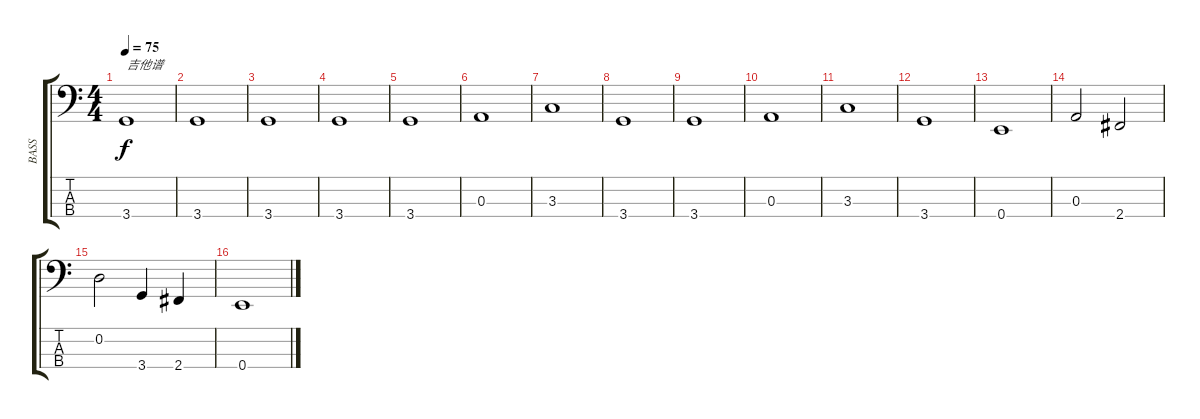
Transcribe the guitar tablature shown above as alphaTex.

\track ("BASS" "BASS") {instrument electricbassfinger}
\staff {score tabs}
\tuning (G2 D2 A1 E1) {hide}
\ts (4 4)
\tempo 75
\clef f4
\ks c
3.4.1{txt "吉他谱" dy f instrument electricbassfinger} |
3.4.1 |
3.4.1 |
3.4.1 |
3.4.1 |
0.3.1 |
3.3.1 |
3.4.1 |
3.4.1 |
0.3.1 |
3.3.1 |
3.4.1 |
0.4.1 |
0.3.2 2.4.2 |
0.2.2 3.4.4 2.4.4 |
0.4.1
